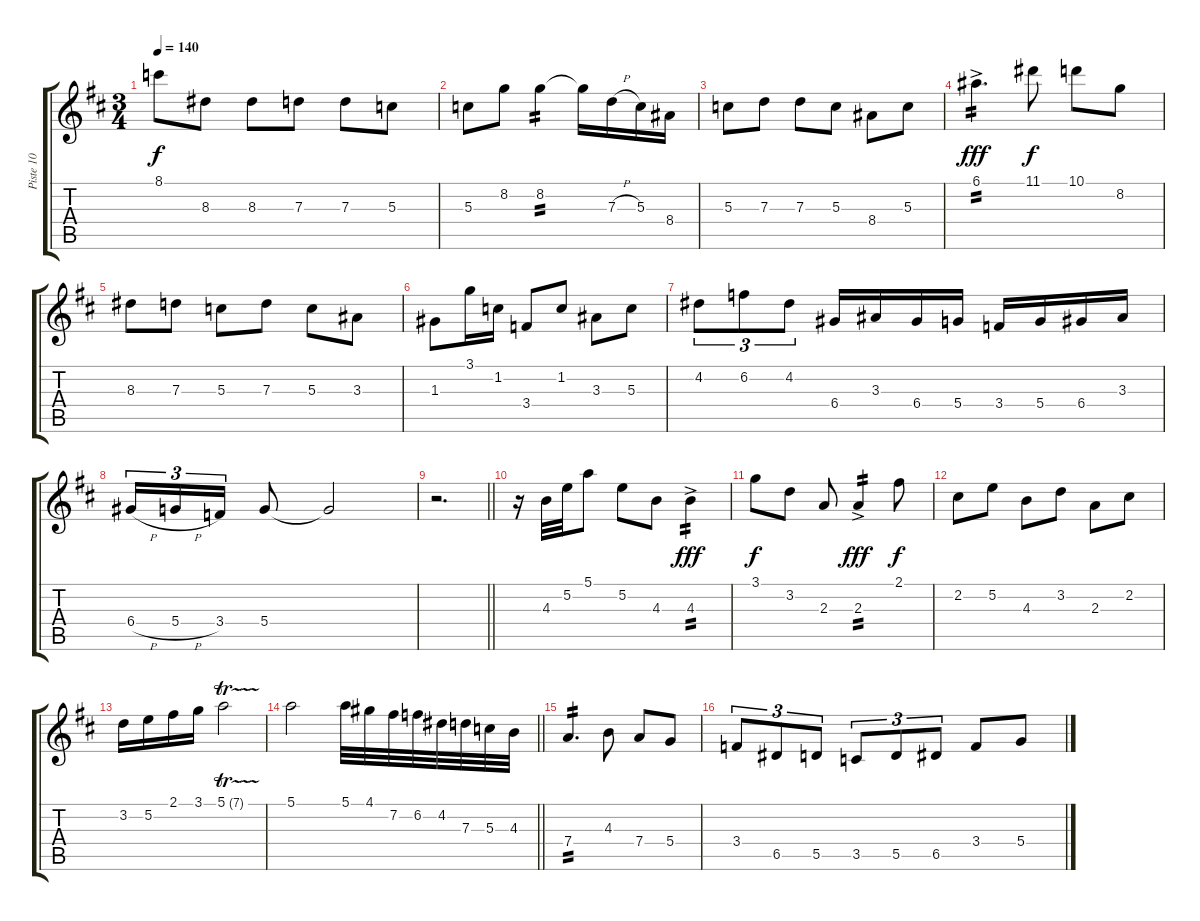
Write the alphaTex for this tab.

\track ("Piste 10" "Piste 10") {instrument vibraphone}
\staff {score tabs}
\tuning (E5 B4 G4 D4 A3 E3) {hide}
\ts (3 4)
\tempo 140
\clef g2
\ks d
8.1.8{dy f volume 13 balance 8 instrument vibraphone} 8.3.8 8.3.8 7.3.8 7.3.8 5.3.8 |
5.3.8 8.2.8 8.2.4{tp 2} 8.2{t}.16 7.3{h}.16 5.3.16 8.4.16 |
5.3.8 7.3.8 7.3.8 5.3.8 8.4.8 5.3.8 |
6.1{ac}.4{d tp 2 dy fff} 11.1.8{dy f} 10.1.8 8.2.8 |
8.3.8 7.3.8 5.3.8 7.3.8 5.3.8 3.3.8 |
1.3.8 3.1.16 1.2.16 3.4.8 1.2.8 3.3.8 5.3.8 |
4.2.8{tu (3 2)} 6.2.8{tu (3 2)} 4.2.8{tu (3 2)} 6.4.16 3.3.16 6.4.16 5.4.16 3.4.16 5.4.16 6.4.16 3.3.16 |
6.4{h}.16{tu (3 2)} 5.4{h}.16{tu (3 2)} 3.4.16{tu (3 2)} 5.4.8 5.4{t}.2 |
\barLineRight lightlight
r.2{d} |
r.16{volume 15 balance 8 instrument xylophone} 4.3.32 5.2.32 5.1.8 5.2.8 4.3.8 4.3{ac}.4{tp 2 dy fff} |
3.1.8{dy f} 3.2.8 2.3.8 2.3{ac}.4{tp 2 dy fff} 2.1.8{dy f} |
2.2.8 5.2.8 4.3.8 3.2.8 2.3.8 2.2.8 |
3.2.16 5.2.16 2.1.16 3.1.16 5.1{tr (7 32)}.2 |
\barLineRight lightlight
5.1.2 5.1.32 4.1.32 7.2.32 6.2.32 4.2.32 7.3.32 5.3.32 4.3.32 |
7.4.4{d tp 2} 4.3.8 7.4.8 5.4.8 |
3.4.8{tu (3 2)} 6.5.8{tu (3 2)} 5.5.8{tu (3 2)} 3.5.8{tu (3 2)} 5.5.8{tu (3 2)} 6.5.8{tu (3 2)} 3.4.8 5.4.8
